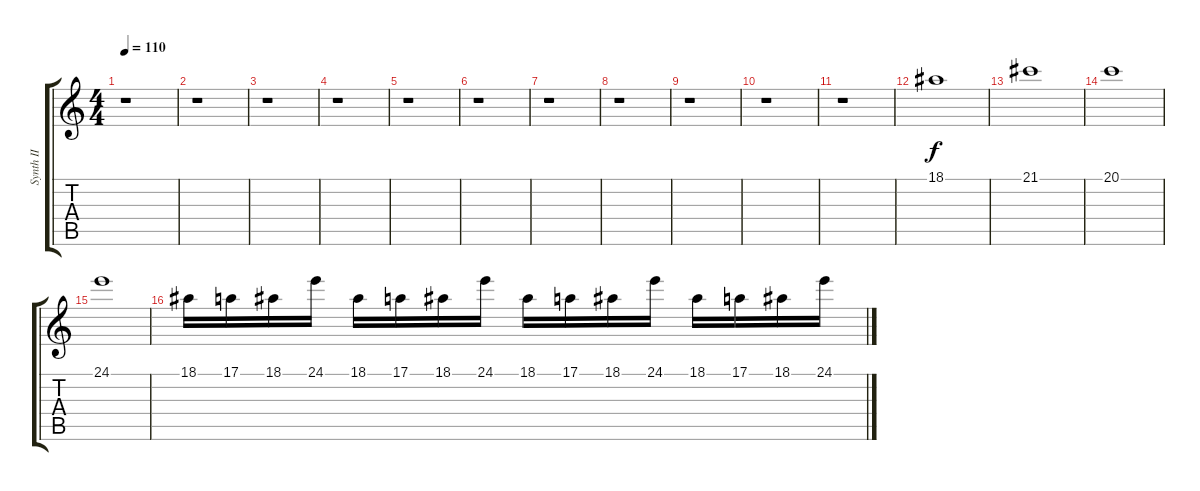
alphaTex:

\track ("Synth II" "Synth II") {instrument stringensemble1}
\staff {score tabs}
\tuning (E4 B3 G3 D3 A2 E2) {hide}
\ts (4 4)
\tempo 110
\clef g2
\ks c
r.1{dy f instrument stringensemble1} |
r.1 |
r.1 |
r.1 |
r.1 |
r.1 |
r.1 |
r.1 |
r.1 |
r.1 |
r.1 |
18.1.1 |
21.1.1 |
20.1.1 |
24.1.1 |
18.1.16 17.1.16 18.1.16 24.1.16 18.1.16 17.1.16 18.1.16 24.1.16 18.1.16 17.1.16 18.1.16 24.1.16 18.1.16 17.1.16 18.1.16 24.1.16
